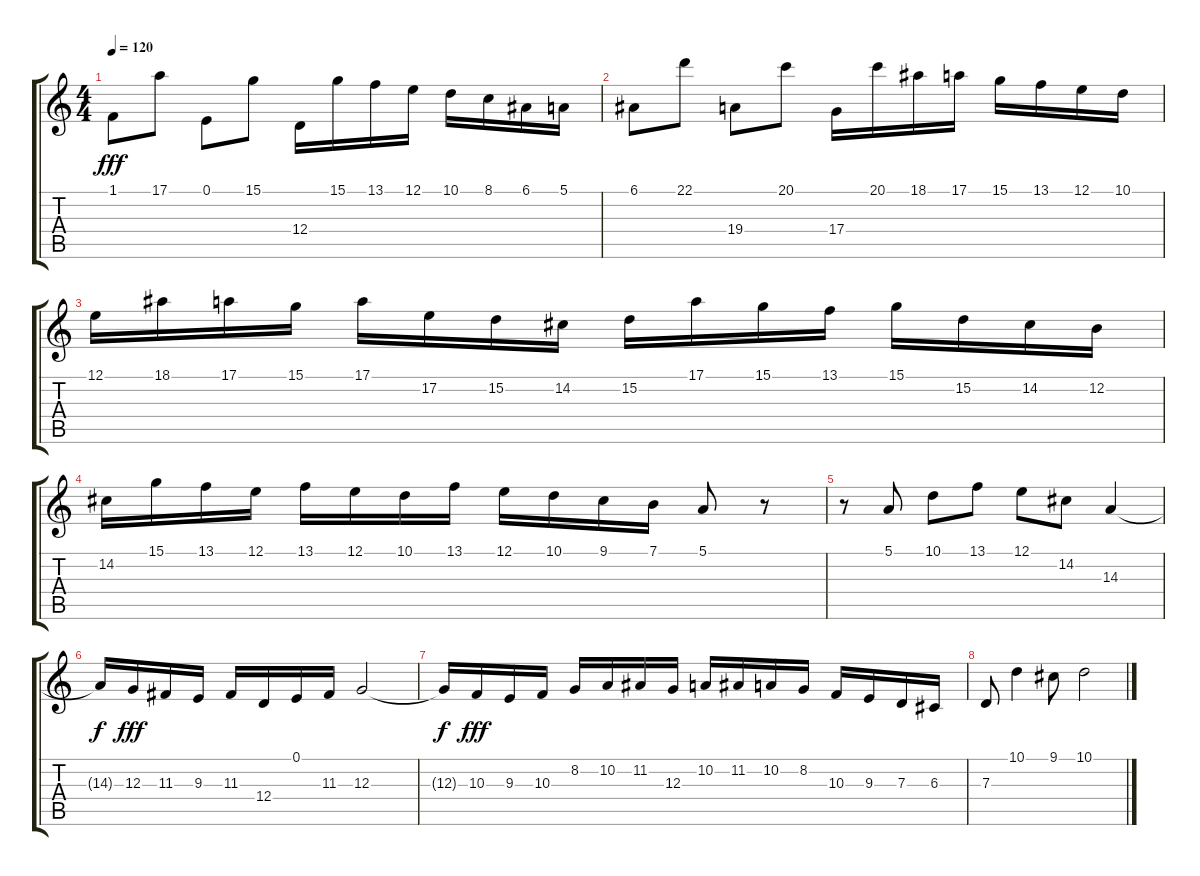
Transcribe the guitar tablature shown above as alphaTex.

\track "" {instrument violin}
\staff {score tabs}
\tuning (E4 B3 G3 D3 A2 E2) {hide}
\ts (4 4)
\tempo 120
\clef g2
\ks c
1.1.8{dy fff} 17.1.8 0.1.8 15.1.8 12.4.16 15.1.16 13.1.16 12.1.16 10.1.16 8.1.16 6.1.16 5.1.16 |
6.1.8 22.1.8 19.4.8 20.1.8 17.4.16 20.1.16 18.1.16 17.1.16 15.1.16 13.1.16 12.1.16 10.1.16 |
12.1.16 18.1.16 17.1.16 15.1.16 17.1.16 17.2.16 15.2.16 14.2.16 15.2.16 17.1.16 15.1.16 13.1.16 15.1.16 15.2.16 14.2.16 12.2.16 |
14.2.16 15.1.16 13.1.16 12.1.16 13.1.16 12.1.16 10.1.16 13.1.16 12.1.16 10.1.16 9.1.16 7.1.16 5.1.8 r.8 |
r.8 5.1.8 10.1.8 13.1.8 12.1.8 14.2.8 14.3.4 |
14.3{t}.16{dy f} 12.3.16{dy fff} 11.3.16 9.3.16 11.3.16 12.4.16 0.1.16 11.3.16 12.3.2 |
12.3{t}.16{dy f} 10.3.16{dy fff} 9.3.16 10.3.16 8.2.16 10.2.16 11.2.16 12.3.16 10.2.16 11.2.16 10.2.16 8.2.16 10.3.16 9.3.16 7.3.16 6.3.16 |
7.3.8 10.1.4 9.1.8 10.1.2
